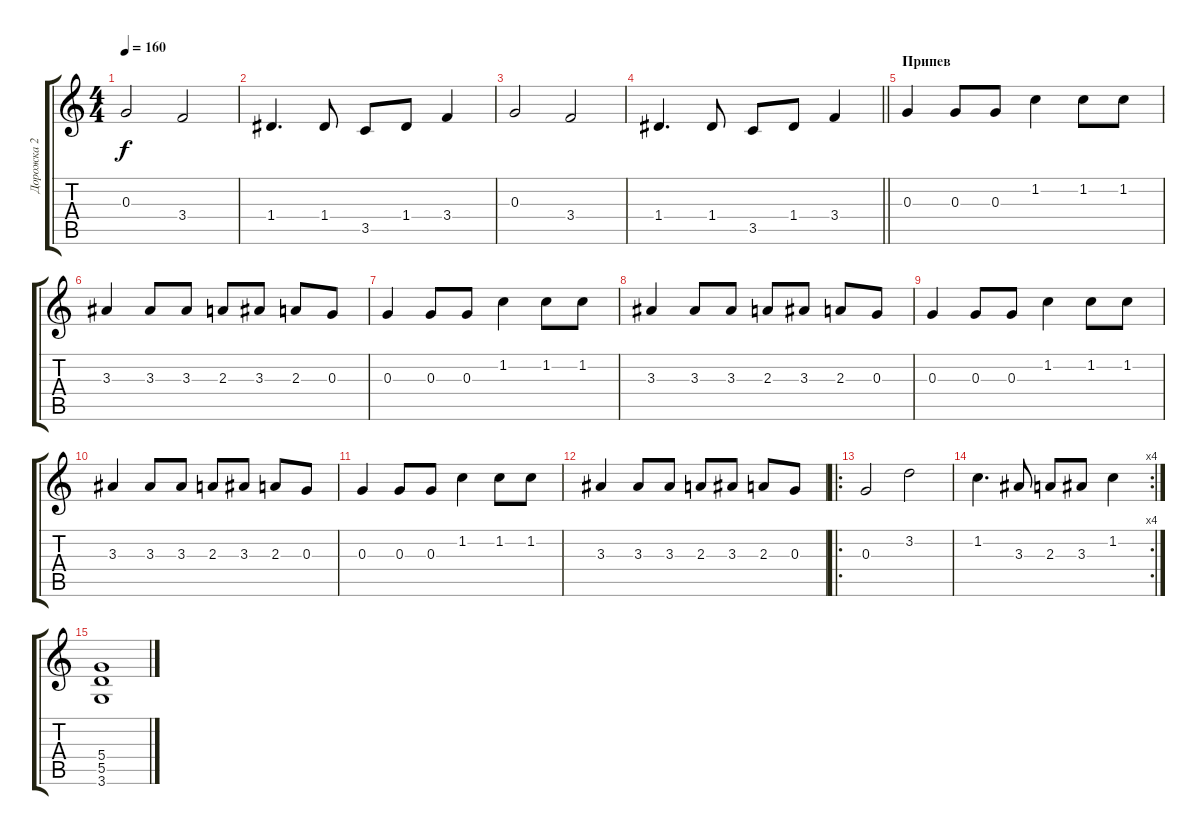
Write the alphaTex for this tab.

\track ("Дорожка 2" "Дорожка 2") {instrument distortionguitar}
\staff {score tabs}
\tuning (E4 B3 G3 D3 A2 E2) {hide}
\ts (4 4)
\tempo 160
\clef g2
\ks c
0.3.2{dy f} 3.4.2 |
1.4.4{d} 1.4.8 3.5.8 1.4.8 3.4.4 |
0.3.2 3.4.2 |
\barLineRight lightlight
1.4.4{d} 1.4.8 3.5.8 1.4.8 3.4.4 |
\section ("" "Припев")
0.3.4 0.3.8 0.3.8 1.2.4 1.2.8 1.2.8 |
3.3.4 3.3.8 3.3.8 2.3.8 3.3.8 2.3.8 0.3.8 |
0.3.4 0.3.8 0.3.8 1.2.4 1.2.8 1.2.8 |
3.3.4 3.3.8 3.3.8 2.3.8 3.3.8 2.3.8 0.3.8 |
0.3.4 0.3.8 0.3.8 1.2.4 1.2.8 1.2.8 |
3.3.4 3.3.8 3.3.8 2.3.8 3.3.8 2.3.8 0.3.8 |
0.3.4 0.3.8 0.3.8 1.2.4 1.2.8 1.2.8 |
3.3.4 3.3.8 3.3.8 2.3.8 3.3.8 2.3.8 0.3.8 |
\ro
0.3.2 3.2.2 |
\rc 4
1.2.4{d} 3.3.8 2.3.8 3.3.8 1.2.4 |
(5.4 5.5 3.6).1
